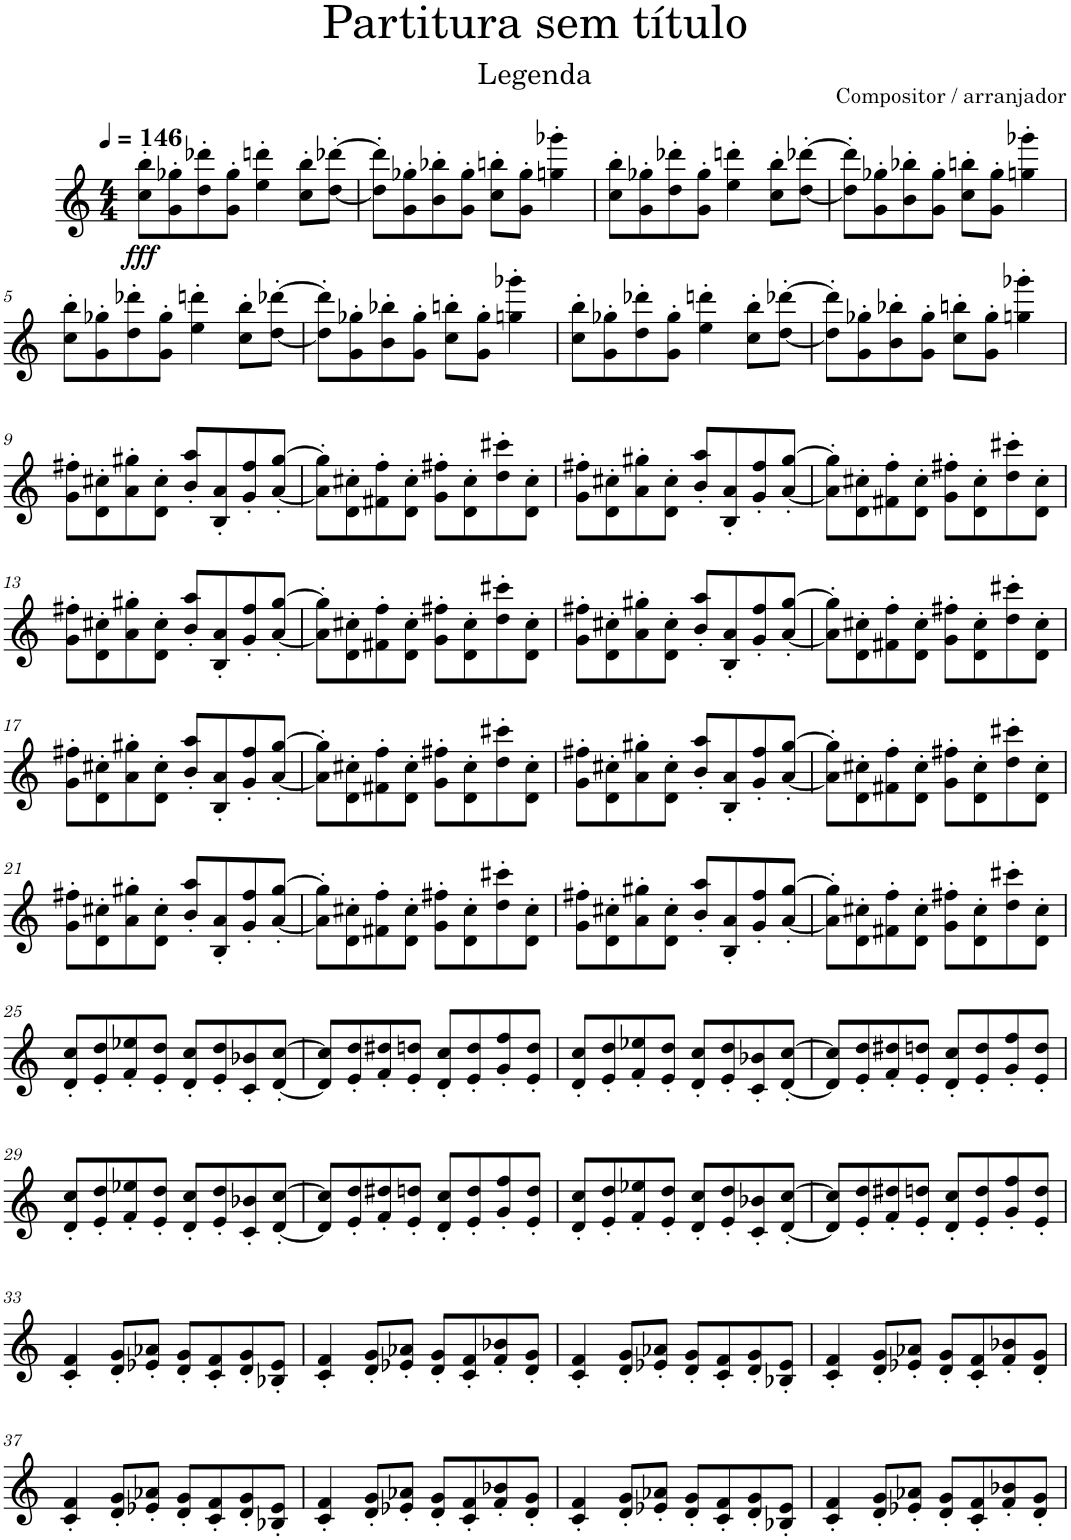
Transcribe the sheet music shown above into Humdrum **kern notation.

**kern	**dynam
*part1	*part1
*staff1	*staff1
*I"Violino	*
*I'Vno.	*
*clefG2	*
*k[]	*
*M4/4	*
*MM146	*
=1	=1
!	!LO:DY:b
8cc\' 8bb\'L	fff
8g\' 8gg-X\'	.
8dd\' 8ddd-X\'	.
8g\' 8gg-\'J	.
4ee\' 4dddn\'	.
8cc\' 8bb\'L	.
[8dd\' [8ddd-X\'J	.
=2	=2
8dd\]' 8ddd-\]'L	.
8g\' 8gg-X\'	.
8b\' 8bb-X\'	.
8g\' 8gg-\'J	.
8cc\' 8bbn\'L	.
8g\' 8gg-\'J	.
4ggn\' 4ggg-X\'	.
=3	=3
8cc\' 8bb\'L	.
8g\' 8gg-X\'	.
8dd\' 8ddd-X\'	.
8g\' 8gg-\'J	.
4ee\' 4dddn\'	.
8cc\' 8bb\'L	.
[8dd\' [8ddd-X\'J	.
=4	=4
8dd\]' 8ddd-\]'L	.
8g\' 8gg-X\'	.
8b\' 8bb-X\'	.
8g\' 8gg-\'J	.
8cc\' 8bbn\'L	.
8g\' 8gg-\'J	.
4ggn\' 4ggg-X\'	.
!!LO:LB:g=z
=5	=5
8cc\' 8bb\'L	.
8g\' 8gg-X\'	.
8dd\' 8ddd-X\'	.
8g\' 8gg-\'J	.
4ee\' 4dddn\'	.
8cc\' 8bb\'L	.
[8dd\' [8ddd-X\'J	.
=6	=6
8dd\]' 8ddd-\]'L	.
8g\' 8gg-X\'	.
8b\' 8bb-X\'	.
8g\' 8gg-\'J	.
8cc\' 8bbn\'L	.
8g\' 8gg-\'J	.
4ggn\' 4ggg-X\'	.
=7	=7
8cc\' 8bb\'L	.
8g\' 8gg-X\'	.
8dd\' 8ddd-X\'	.
8g\' 8gg-\'J	.
4ee\' 4dddn\'	.
8cc\' 8bb\'L	.
[8dd\' [8ddd-X\'J	.
=8	=8
8dd\]' 8ddd-\]'L	.
8g\' 8gg-X\'	.
8b\' 8bb-X\'	.
8g\' 8gg-\'J	.
8cc\' 8bbn\'L	.
8g\' 8gg-\'J	.
4ggn\' 4ggg-X\'	.
!!LO:LB:g=z
=9	=9
8g\' 8ff#X\'L	.
8d\' 8cc#X\'	.
8a\' 8gg#X\'	.
8d\' 8cc#\'J	.
8b/' 8aa/'L	.
8B/' 8a/'	.
8g/' 8ff#/'	.
[8a/' [8gg#/'J	.
=10	=10
8a\]' 8gg#\]'L	.
8d\' 8cc#X\'	.
8f#X\' 8ff\'	.
8d\' 8cc#\'J	.
8g\' 8ff#X\'L	.
8d\' 8cc#\'	.
8dd\' 8ccc#X\'	.
8d\' 8cc#\'J	.
=11	=11
8g\' 8ff#X\'L	.
8d\' 8cc#X\'	.
8a\' 8gg#X\'	.
8d\' 8cc#\'J	.
8b/' 8aa/'L	.
8B/' 8a/'	.
8g/' 8ff#/'	.
[8a/' [8gg#/'J	.
=12	=12
8a\]' 8gg#\]'L	.
8d\' 8cc#X\'	.
8f#X\' 8ff\'	.
8d\' 8cc#\'J	.
8g\' 8ff#X\'L	.
8d\' 8cc#\'	.
8dd\' 8ccc#X\'	.
8d\' 8cc#\'J	.
!!LO:LB:g=z
=13	=13
8g\' 8ff#X\'L	.
8d\' 8cc#X\'	.
8a\' 8gg#X\'	.
8d\' 8cc#\'J	.
8b/' 8aa/'L	.
8B/' 8a/'	.
8g/' 8ff#/'	.
[8a/' [8gg#/'J	.
=14	=14
8a\]' 8gg#\]'L	.
8d\' 8cc#X\'	.
8f#X\' 8ff\'	.
8d\' 8cc#\'J	.
8g\' 8ff#X\'L	.
8d\' 8cc#\'	.
8dd\' 8ccc#X\'	.
8d\' 8cc#\'J	.
=15	=15
8g\' 8ff#X\'L	.
8d\' 8cc#X\'	.
8a\' 8gg#X\'	.
8d\' 8cc#\'J	.
8b/' 8aa/'L	.
8B/' 8a/'	.
8g/' 8ff#/'	.
[8a/' [8gg#/'J	.
=16	=16
8a\]' 8gg#\]'L	.
8d\' 8cc#X\'	.
8f#X\' 8ff\'	.
8d\' 8cc#\'J	.
8g\' 8ff#X\'L	.
8d\' 8cc#\'	.
8dd\' 8ccc#X\'	.
8d\' 8cc#\'J	.
!!LO:LB:g=z
=17	=17
8g\' 8ff#X\'L	.
8d\' 8cc#X\'	.
8a\' 8gg#X\'	.
8d\' 8cc#\'J	.
8b/' 8aa/'L	.
8B/' 8a/'	.
8g/' 8ff#/'	.
[8a/' [8gg#/'J	.
=18	=18
8a\]' 8gg#\]'L	.
8d\' 8cc#X\'	.
8f#X\' 8ff\'	.
8d\' 8cc#\'J	.
8g\' 8ff#X\'L	.
8d\' 8cc#\'	.
8dd\' 8ccc#X\'	.
8d\' 8cc#\'J	.
=19	=19
8g\' 8ff#X\'L	.
8d\' 8cc#X\'	.
8a\' 8gg#X\'	.
8d\' 8cc#\'J	.
8b/' 8aa/'L	.
8B/' 8a/'	.
8g/' 8ff#/'	.
[8a/' [8gg#/'J	.
=20	=20
8a\]' 8gg#\]'L	.
8d\' 8cc#X\'	.
8f#X\' 8ff\'	.
8d\' 8cc#\'J	.
8g\' 8ff#X\'L	.
8d\' 8cc#\'	.
8dd\' 8ccc#X\'	.
8d\' 8cc#\'J	.
!!LO:LB:g=z
=21	=21
8g\' 8ff#X\'L	.
8d\' 8cc#X\'	.
8a\' 8gg#X\'	.
8d\' 8cc#\'J	.
8b/' 8aa/'L	.
8B/' 8a/'	.
8g/' 8ff#/'	.
[8a/' [8gg#/'J	.
=22	=22
8a\]' 8gg#\]'L	.
8d\' 8cc#X\'	.
8f#X\' 8ff\'	.
8d\' 8cc#\'J	.
8g\' 8ff#X\'L	.
8d\' 8cc#\'	.
8dd\' 8ccc#X\'	.
8d\' 8cc#\'J	.
=23	=23
8g\' 8ff#X\'L	.
8d\' 8cc#X\'	.
8a\' 8gg#X\'	.
8d\' 8cc#\'J	.
8b/' 8aa/'L	.
8B/' 8a/'	.
8g/' 8ff#/'	.
[8a/' [8gg#/'J	.
=24	=24
8a\]' 8gg#\]'L	.
8d\' 8cc#X\'	.
8f#X\' 8ff\'	.
8d\' 8cc#\'J	.
8g\' 8ff#X\'L	.
8d\' 8cc#\'	.
8dd\' 8ccc#X\'	.
8d\' 8cc#\'J	.
!!LO:LB:g=z
=25	=25
8d/' 8cc/'L	.
8e/' 8dd/'	.
8f/' 8ee-X/'	.
8e/' 8dd/'J	.
8d/' 8cc/'L	.
8e/' 8dd/'	.
8c/' 8b-X/'	.
[8d/' [8cc/'J	.
=26	=26
8d/] 8cc/]L	.
8e/' 8dd/'	.
8f/' 8dd#X/'	.
8e/' 8ddn/'J	.
8d/' 8cc/'L	.
8e/' 8dd/'	.
8g/' 8ff/'	.
8e/' 8dd/'J	.
=27	=27
8d/' 8cc/'L	.
8e/' 8dd/'	.
8f/' 8ee-X/'	.
8e/' 8dd/'J	.
8d/' 8cc/'L	.
8e/' 8dd/'	.
8c/' 8b-X/'	.
[8d/' [8cc/'J	.
=28	=28
8d/] 8cc/]L	.
8e/' 8dd/'	.
8f/' 8dd#X/'	.
8e/' 8ddn/'J	.
8d/' 8cc/'L	.
8e/' 8dd/'	.
8g/' 8ff/'	.
8e/' 8dd/'J	.
!!LO:LB:g=z
=29	=29
8d/' 8cc/'L	.
8e/' 8dd/'	.
8f/' 8ee-X/'	.
8e/' 8dd/'J	.
8d/' 8cc/'L	.
8e/' 8dd/'	.
8c/' 8b-X/'	.
[8d/' [8cc/'J	.
=30	=30
8d/] 8cc/]L	.
8e/' 8dd/'	.
8f/' 8dd#X/'	.
8e/' 8ddn/'J	.
8d/' 8cc/'L	.
8e/' 8dd/'	.
8g/' 8ff/'	.
8e/' 8dd/'J	.
=31	=31
8d/' 8cc/'L	.
8e/' 8dd/'	.
8f/' 8ee-X/'	.
8e/' 8dd/'J	.
8d/' 8cc/'L	.
8e/' 8dd/'	.
8c/' 8b-X/'	.
[8d/' [8cc/'J	.
=32	=32
8d/] 8cc/]L	.
8e/' 8dd/'	.
8f/' 8dd#X/'	.
8e/' 8ddn/'J	.
8d/' 8cc/'L	.
8e/' 8dd/'	.
8g/' 8ff/'	.
8e/' 8dd/'J	.
!!LO:LB:g=z
=33	=33
4c/' 4f/'	.
8d/' 8g/'L	.
8e-X/' 8a-X/'J	.
8d/' 8g/'L	.
8c/' 8f/'	.
8d/' 8g/'	.
8B-X/' 8e-/'J	.
=34	=34
4c/' 4f/'	.
8d/' 8g/'L	.
8e-X/' 8a-X/'J	.
8d/' 8g/'L	.
8c/' 8f/'	.
8f/' 8b-X/'	.
8d/' 8g/'J	.
=35	=35
4c/' 4f/'	.
8d/' 8g/'L	.
8e-X/' 8a-X/'J	.
8d/' 8g/'L	.
8c/' 8f/'	.
8d/' 8g/'	.
8B-X/' 8e-/'J	.
=36	=36
4c/' 4f/'	.
8d/' 8g/'L	.
8e-X/' 8a-X/'J	.
8d/' 8g/'L	.
8c/' 8f/'	.
8f/' 8b-X/'	.
8d/' 8g/'J	.
!!LO:LB:g=z
=37	=37
4c/' 4f/'	.
8d/' 8g/'L	.
8e-X/' 8a-X/'J	.
8d/' 8g/'L	.
8c/' 8f/'	.
8d/' 8g/'	.
8B-X/' 8e-/'J	.
=38	=38
4c/' 4f/'	.
8d/' 8g/'L	.
8e-X/' 8a-X/'J	.
8d/' 8g/'L	.
8c/' 8f/'	.
8f/' 8b-X/'	.
8d/' 8g/'J	.
=39	=39
4c/' 4f/'	.
8d/' 8g/'L	.
8e-X/' 8a-X/'J	.
8d/' 8g/'L	.
8c/' 8f/'	.
8d/' 8g/'	.
8B-X/' 8e-/'J	.
=40	=40
4c/' 4f/'	.
8d/' 8g/'L	.
8e-X/' 8a-X/'J	.
8d/' 8g/'L	.
8c/' 8f/'	.
8f/' 8b-X/'	.
8d/' 8g/'J	.
=	=
*-	*-
